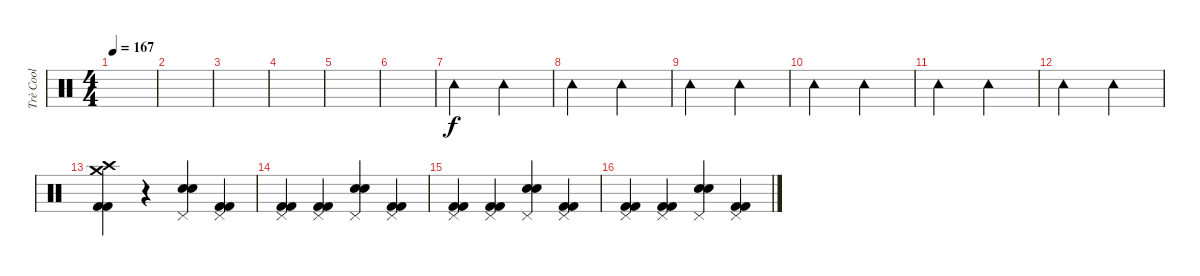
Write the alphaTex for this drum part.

\track ("Trè Cool" "Trè Cool") {instrument percussion}
\staff {score}
\articulation defaults
\ts (4 4)
\tempo 167
\clef neutral
\ks c
|
|
|
|
|
|
"Tambourine (hit)".2 "Tambourine (hit)".2 |
"Tambourine (hit)".2 "Tambourine (hit)".2 |
"Tambourine (hit)".2 "Tambourine (hit)".2 |
"Tambourine (hit)".2 "Tambourine (hit)".2 |
"Tambourine (hit)".2 "Tambourine (hit)".2 |
"Tambourine (hit)".2 "Tambourine (hit)".2 |
("Crash medium (hit)" "Crash high (hit)" "Kick (hit) 2" "Kick (hit) 2").4{dy f} r.4 ("Pedal Hi-Hat (hit)" "Snare (hit) 2" "Snare (hit) 2").4 ("Pedal Hi-Hat (hit)" "Kick (hit) 2" "Kick (hit) 2").4 |
("Pedal Hi-Hat (hit)" "Kick (hit) 2" "Kick (hit) 2").4 ("Pedal Hi-Hat (hit)" "Kick (hit) 2" "Kick (hit) 2").4 ("Pedal Hi-Hat (hit)" "Snare (hit) 2" "Snare (hit) 2").4 ("Pedal Hi-Hat (hit)" "Kick (hit) 2" "Kick (hit) 2").4 |
("Pedal Hi-Hat (hit)" "Kick (hit) 2" "Kick (hit) 2").4 ("Pedal Hi-Hat (hit)" "Kick (hit) 2" "Kick (hit) 2").4 ("Pedal Hi-Hat (hit)" "Snare (hit) 2" "Snare (hit) 2").4 ("Pedal Hi-Hat (hit)" "Kick (hit) 2" "Kick (hit) 2").4 |
("Pedal Hi-Hat (hit)" "Kick (hit) 2" "Kick (hit) 2").4 ("Pedal Hi-Hat (hit)" "Kick (hit) 2" "Kick (hit) 2").4 ("Pedal Hi-Hat (hit)" "Snare (hit) 2" "Snare (hit) 2").4 ("Pedal Hi-Hat (hit)" "Kick (hit) 2" "Kick (hit) 2").4
